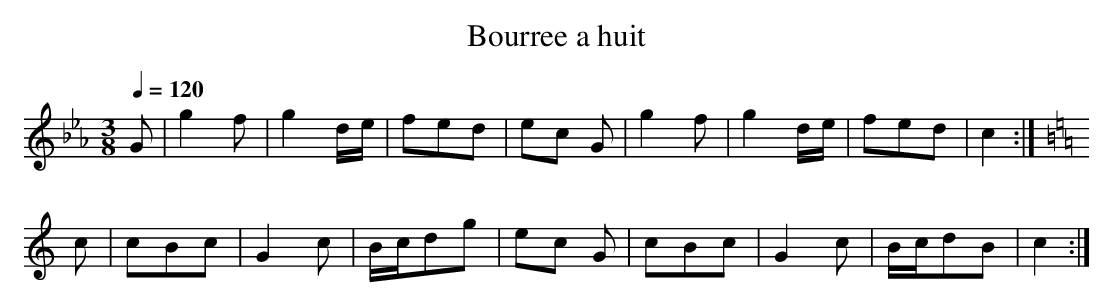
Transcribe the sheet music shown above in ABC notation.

X:1
T:Bourree a huit
M:3/8
L:1/8
Q:1/4=120
K:CMin
G|g2f|g2d/e/|fed   |ec\
G|g2f|g2d/e/|fed   |c2:|
K:C
c|cBc|G2c   |B/c/dg|ec\
G|cBc|G2c   |B/c/dB|c2:|
